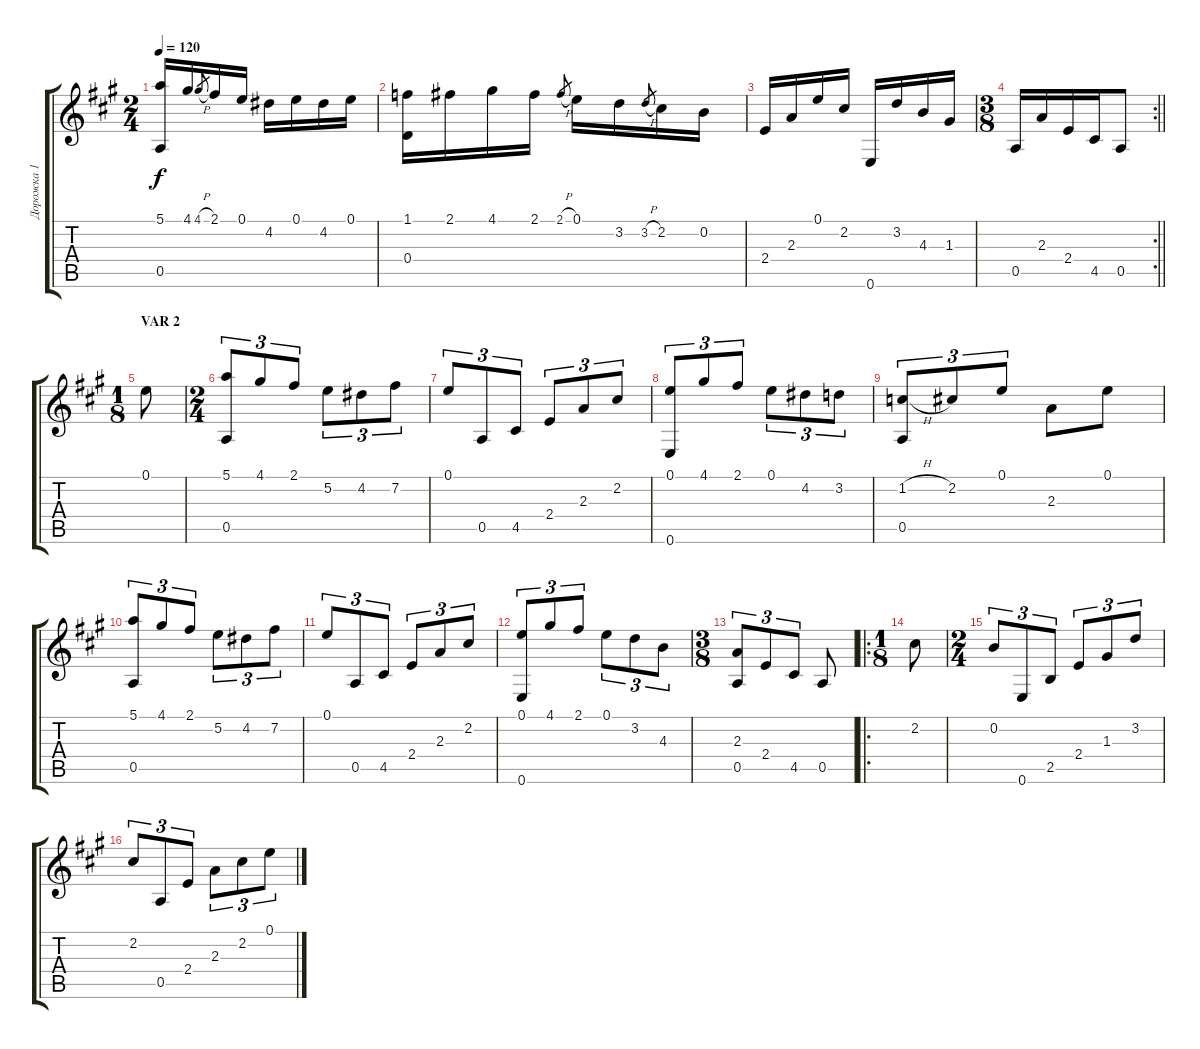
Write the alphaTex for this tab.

\track ("Дорожка 1" "Дорожка 1") {instrument acousticguitarnylon}
\staff {score tabs}
\tuning (E4 B3 G3 D3 A2 E2) {hide}
\ts (2 4)
\tempo 120
\clef g2
\ks a
(5.1 0.5).16{dy f} 4.1.16 4.1{h}.8{gr} 2.1.16 0.1.16 4.2.16 0.1.16 4.2.16 0.1.16 |
(1.1 0.4).16 2.1.16 4.1.16 2.1.16 2.1{h}.8{gr} 0.1.16 3.2.16 3.2{h}.8{gr} 2.2.16 0.2.16 |
2.4.16 2.3.16 0.1.16 2.2.16 0.6.16 3.2.16 4.3.16 1.3.16 |
\rc 2
\ts (3 8)
\barLineRight lightlight
0.5.16 2.3.16 2.4.16 4.5.16 0.5.8 |
\ts (1 8)
\section ("" "VAR 2")
0.1.8 |
\ts (2 4)
(5.1 0.5).8{tu (3 2)} 4.1.8{tu (3 2)} 2.1.8{tu (3 2)} 5.2.8{tu (3 2)} 4.2.8{tu (3 2)} 7.2.8{tu (3 2)} |
0.1.8{tu (3 2)} 0.5.8{tu (3 2)} 4.5.8{tu (3 2)} 2.4.8{tu (3 2)} 2.3.8{tu (3 2)} 2.2.8{tu (3 2)} |
(0.1 0.6).8{tu (3 2)} 4.1.8{tu (3 2)} 2.1.8{tu (3 2)} 0.1.8{tu (3 2)} 4.2.8{tu (3 2)} 3.2.8{tu (3 2)} |
(1.2{h} 0.5).8{tu (3 2)} 2.2.8{tu (3 2)} 0.1.8{tu (3 2)} 2.3.8 0.1.8 |
(5.1 0.5).8{tu (3 2)} 4.1.8{tu (3 2)} 2.1.8{tu (3 2)} 5.2.8{tu (3 2)} 4.2.8{tu (3 2)} 7.2.8{tu (3 2)} |
0.1.8{tu (3 2)} 0.5.8{tu (3 2)} 4.5.8{tu (3 2)} 2.4.8{tu (3 2)} 2.3.8{tu (3 2)} 2.2.8{tu (3 2)} |
(0.1 0.6).8{tu (3 2)} 4.1.8{tu (3 2)} 2.1.8{tu (3 2)} 0.1.8{tu (3 2)} 3.2.8{tu (3 2)} 4.3.8{tu (3 2)} |
\ts (3 8)
(2.3 0.5).8{tu (3 2)} 2.4.8{tu (3 2)} 4.5.8{tu (3 2)} 0.5.8 |
\ro
\ts (1 8)
2.2.8 |
\ts (2 4)
0.2.8{tu (3 2)} 0.6.8{tu (3 2)} 2.5.8{tu (3 2)} 2.4.8{tu (3 2)} 1.3.8{tu (3 2)} 3.2.8{tu (3 2)} |
2.2.8{tu (3 2)} 0.5.8{tu (3 2)} 2.4.8{tu (3 2)} 2.3.8{tu (3 2)} 2.2.8{tu (3 2)} 0.1.8{tu (3 2)}
